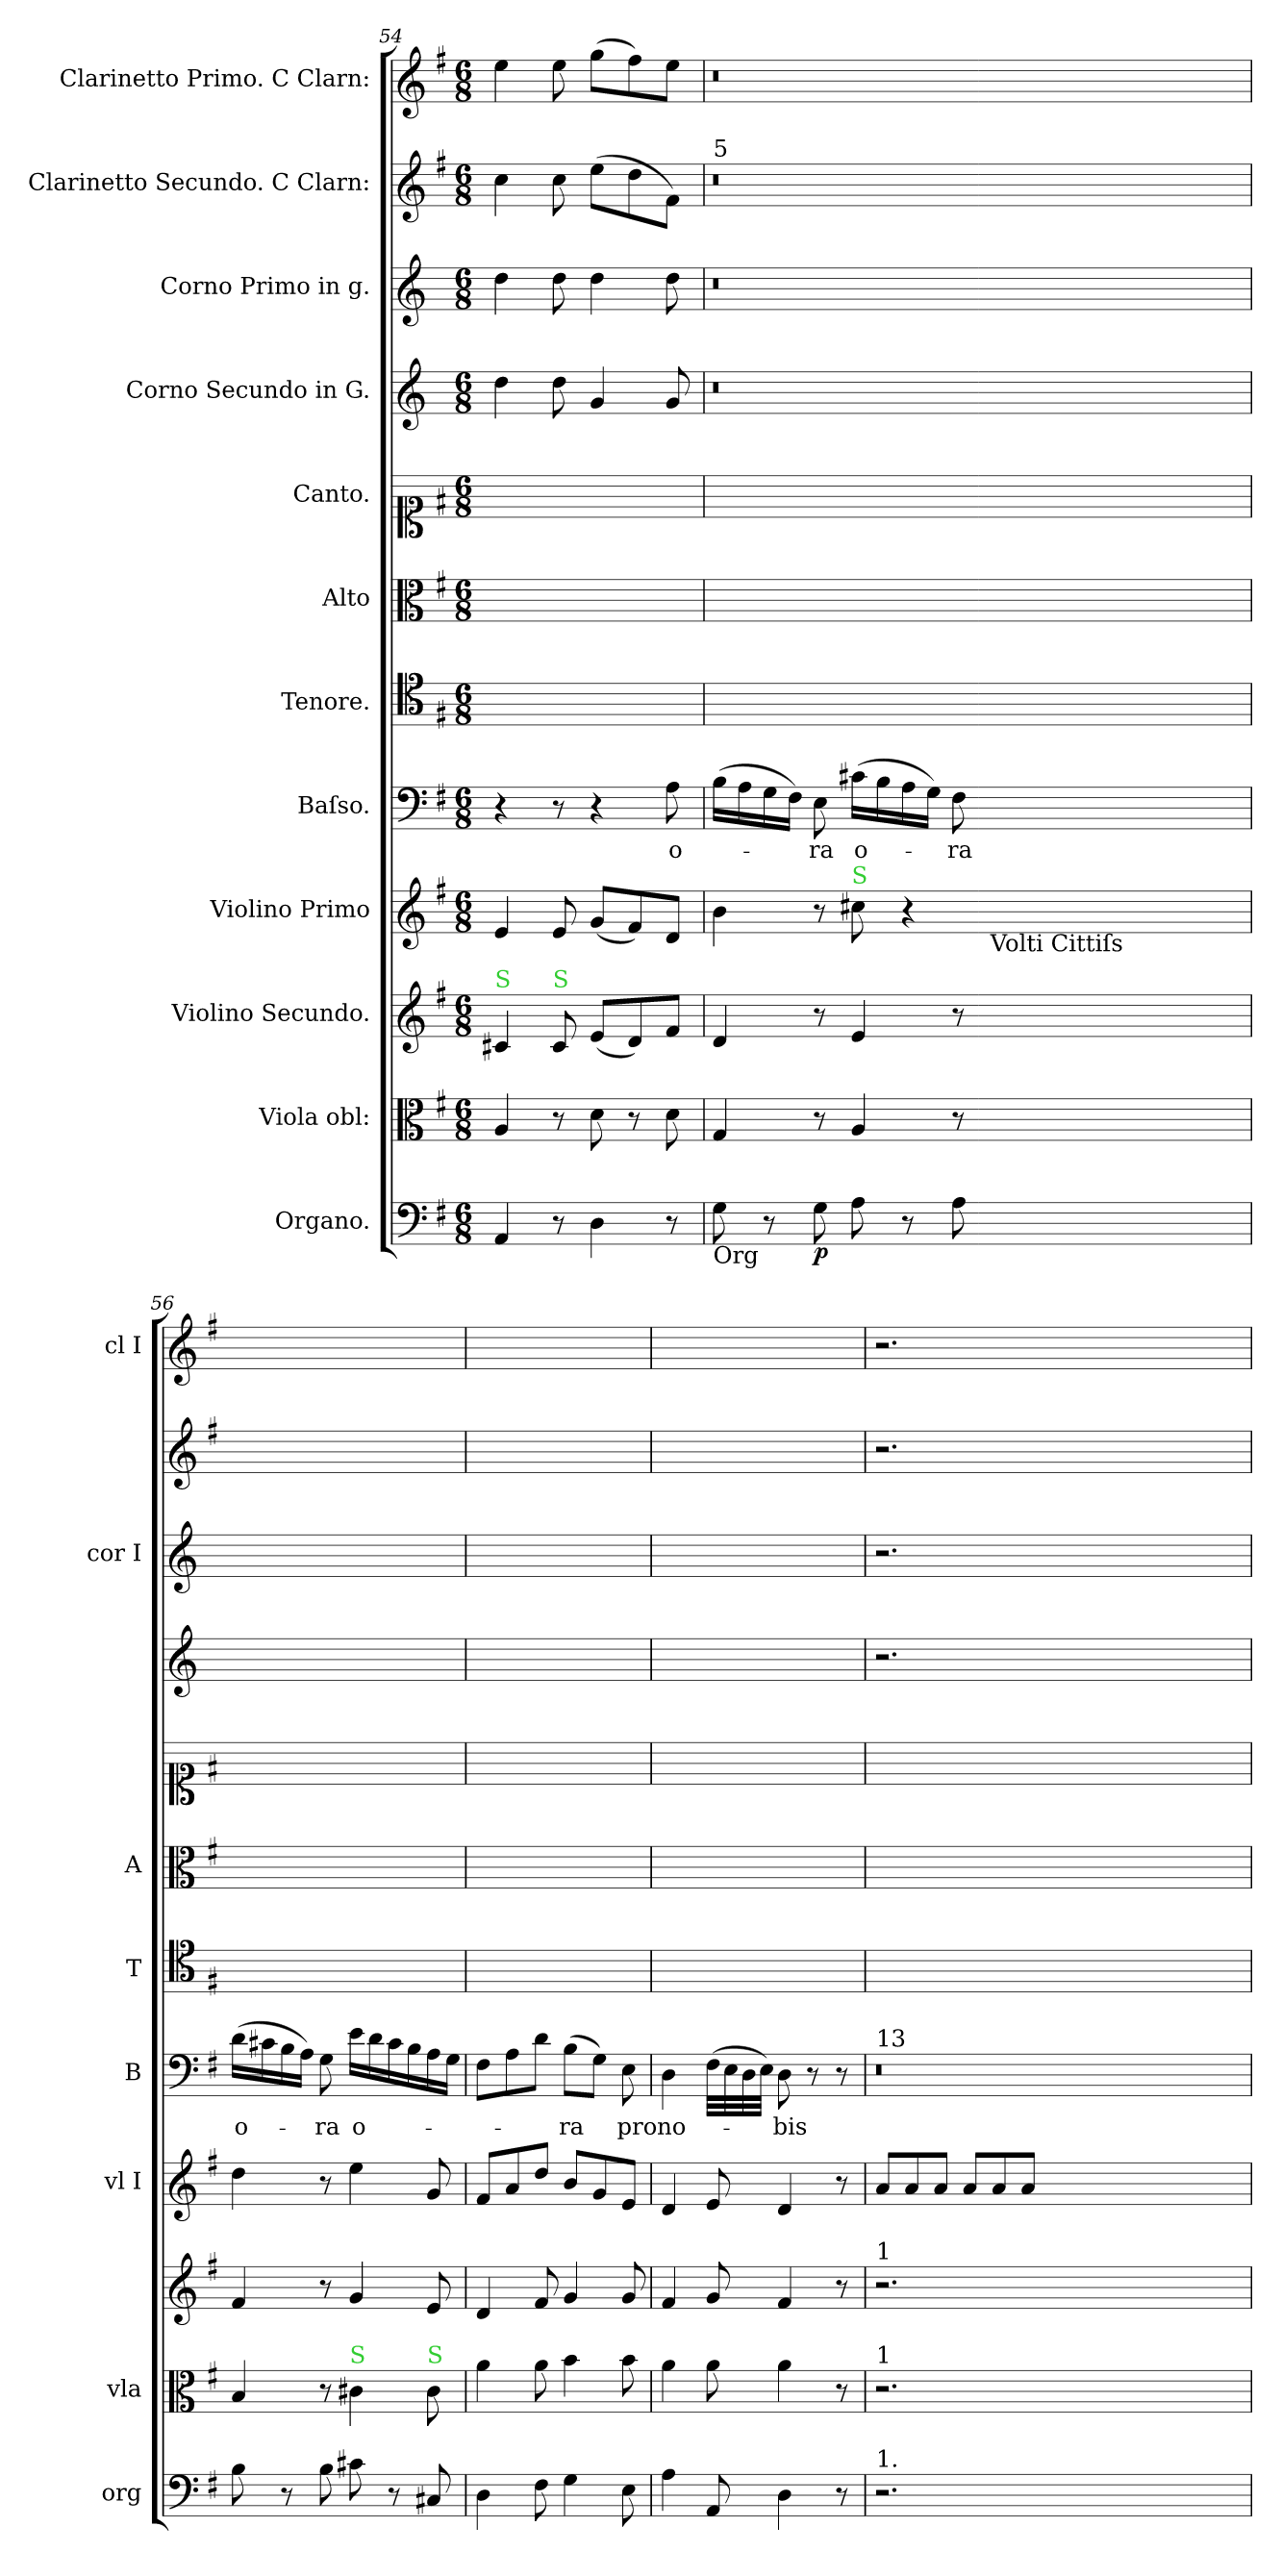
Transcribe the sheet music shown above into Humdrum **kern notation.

**kern	**dynam	**kern	**kern	**dynam	**kern	**dynam	**kern	**text	**dynam	**kern	**kern	**kern	**kern	**kern	**kern	**kern
*part12	*part12	*part11	*part10	*part10	*part9	*part9	*part8	*part8	*part8	*part7	*part6	*part5	*part4	*part3	*part2	*part1
*staff12	*staff12	*staff11	*staff10	*staff10	*staff9	*staff9	*staff8	*staff8	*staff8	*staff7	*staff6	*staff5	*staff4	*staff3	*staff2	*staff1
*I"Organo.	*	*I"Viola obl:	*I"Violino Secundo.	*	*I"Violino Primo	*	*I"Baſso.	*	*	*I"Tenore.	*I"Alto	*I"Canto.	*I"Corno Secundo in G.	*I"Corno Primo in g.	*I"Clarinetto Secundo. C Clarn:	*I"Clarinetto Primo. C Clarn:
*I'org	*	*I'vla	*	*	*I'vl I	*	*I'B	*	*	*I'T	*I'A	*	*	*I'cor I	*	*I'cl I
*clefF4	*	*clefC3	*clefG2	*	*clefG2	*	*clefF4	*	*	*clefC4	*clefC3	*clefC1	*clefG2	*clefG2	*clefG2	*clefG2
*	*	*	*	*	*	*	*	*	*	*	*	*	*ITrd3c5	*ITrd3c5	*	*
*k[f#]	*	*k[f#]	*k[f#]	*	*k[f#]	*	*k[f#]	*	*	*k[f#]	*k[f#]	*k[f#]	*k[f#]	*k[f#]	*k[f#]	*k[f#]
*G:	*	*G:	*G:	*	*G:	*	*G:	*	*	*G:	*G:	*G:	*G:	*G:	*G:	*G:
*M6/8	*	*M6/8	*M6/8	*	*M6/8	*	*M6/8	*	*	*M6/8	*M6/8	*M6/8	*M6/8	*M6/8	*M6/8	*M6/8
=54	=54	=54	=54	=54	=54	=54	=54	=54	=54	=54	=54	=54	=54	=54	=54	=54
!	!	!	!LO:TX:a:color=limegreen:t=S	!	!	!	!	!	!	!	!	!	!	!	!	!
4AA/	.	4A/	4c#X	.	4e/	.	4r	.	.	2.ryy	2.ryy	2.ryy	4a\	4a\	4cc\	4ee\
!	!	!	!LO:TX:a:color=limegreen:t=S	!	!	!	!	!	!	!	!	!	!	!	!	!
8r	.	8r	8c#	.	8e/	.	8r	.	.	.	.	.	8a\	8a\	8cc\	8ee\
4D\	.	8d\	(8e/L	.	(8g/L	.	4r	.	.	.	.	.	4d/	4a\	(8ee\L	(8gg\L
.	.	8r	8d/)	.	8f#/)	.	.	.	.	.	.	.	.	.	8dd\	8ff#\)
!	!	!	!	!	!	!	!	!	!LO:DY:a	!	!	!	!	!	!	!
8r	.	8d\	8f#/J	.	8d/J	.	8A\	o-	fort	.	.	.	8d/	8a\	8f#/J)	8ee\J
=55	=55	=55	=55	=55	=55	=55	=55	=55	=55	=55	=55	=55	=55	=55	=55	=55
!	!	!	!	!	!	!	!	!	!	!	!	!	!	!	!LO:TX:a:t=5	!
!LO:TX:b:t=Org	!	!	!	!	!	!	!	!	!	!	!	!	!	!	!	!
!	!	!	!	!LO:DY:a	!	!LO:DY:b	!	!	!	!	!	!	!	!	!	!
8G\	.	4G/	4d/	pia	4b\	pia	(16B\LL	.	.	2.ryy	2.ryy	2.ryy	0.r	0.r	0.r	0.r
.	.	.	.	.	.	.	16A\	.	.	.	.	.	.	.	.	.
8r	.	.	.	.	.	.	16G\	.	.	.	.	.	.	.	.	.
.	.	.	.	.	.	.	16F#\JJ)	.	.	.	.	.	.	.	.	.
!	!LO:DY:b	!	!	!	!	!	!	!	!	!	!	!	!	!	!	!
8G\	p	8r	8r	.	8r	.	8E\	-ra	.	.	.	.	.	.	.	.
!	!	!	!	!	!LO:TX:a:color=limegreen:t=S	!	!	!	!	!	!	!	!	!	!	!
8A\	.	4A/	4e/	.	8cc#X	.	(16c#X\LL	-o-	.	.	.	.	.	.	.	.
.	.	.	.	.	.	.	16B\	.	.	.	.	.	.	.	.	.
8r	.	.	.	.	4r	.	16A\	.	.	.	.	.	.	.	.	.
.	.	.	.	.	.	.	16G\JJ)	.	.	.	.	.	.	.	.	.
8A\	.	8r	8r	.	.	.	8F#\	-ra	.	.	.	.	.	.	.	.
!	!	!	!	!	!LO:TX:b:t=Volti Cittiſs	!	!	!	!	!	!	!	!	!	!	!
0ryy	.	0ryy	0ryy	.	0ryy	.	0ryy	.	.	0ryy	0ryy	0ryy	.	.	.	.
4ryy	.	4ryy	4ryy	.	4ryy	.	4ryy	.	.	4ryy	4ryy	4ryy	.	.	.	.
=56	=56	=56	=56	=56	=56	=56	=56	=56	=56	=56	=56	=56	=56	=56	=56	=56
8B\	.	4B/	4f#/	.	4dd\	.	(16dLL	o-	.	2.ryy	2.ryy	2.ryy	2.ryy	2.ryy	2.ryy	2.ryy
.	.	.	.	.	.	.	16c#X\	.	.	.	.	.	.	.	.	.
8r	.	.	.	.	.	.	16B\	.	.	.	.	.	.	.	.	.
.	.	.	.	.	.	.	16AJJ)	.	.	.	.	.	.	.	.	.
8B\	.	8r	8r	.	8r	.	8G\	-ra	.	.	.	.	.	.	.	.
!	!	!LO:TX:a:color=limegreen:t=S	!	!	!	!	!	!	!	!	!	!	!	!	!	!
8c#X\	.	4c#X	4g/	.	4ee\	.	16e\LL	o-	.	.	.	.	.	.	.	.
.	.	.	.	.	.	.	16d\	.	.	.	.	.	.	.	.	.
8r	.	.	.	.	.	.	16c#\	.	.	.	.	.	.	.	.	.
.	.	.	.	.	.	.	16B\	.	.	.	.	.	.	.	.	.
!	!	!LO:TX:a:color=limegreen:t=S	!	!	!	!	!	!	!	!	!	!	!	!	!	!
8C#X/	.	8c#	8e/	.	8g/	.	16A\	.	.	.	.	.	.	.	.	.
.	.	.	.	.	.	.	16G\JJ	.	.	.	.	.	.	.	.	.
=57	=57	=57	=57	=57	=57	=57	=57	=57	=57	=57	=57	=57	=57	=57	=57	=57
4D\	.	4a\	4d/	.	8f#/L	.	8F#\L	.	.	2.ryy	2.ryy	2.ryy	2.ryy	2.ryy	2.ryy	2.ryy
.	.	.	.	.	8a/	.	8A\	.	.	.	.	.	.	.	.	.
8F#\	.	8a\	8f#/	.	8dd/J	.	8d\J	.	.	.	.	.	.	.	.	.
4G\	.	4b\	4g/	.	8b/L	.	(8B\L	ra	.	.	.	.	.	.	.	.
.	.	.	.	.	8g/	.	8G\J)	.	.	.	.	.	.	.	.	.
8E\	.	8b\	8g/	.	8e/J	.	8E\	pro	.	.	.	.	.	.	.	.
=58	=58	=58	=58	=58	=58	=58	=58	=58	=58	=58	=58	=58	=58	=58	=58	=58
4A\	.	4a\	4f#/	.	4d/	.	4D\	no-	.	2.ryy	2.ryy	2.ryy	2.ryy	2.ryy	2.ryy	2.ryy
8AA/	.	8a\	8g/	.	8e/	.	(32F#\LLL	.	.	.	.	.	.	.	.	.
.	.	.	.	.	.	.	32E\	.	.	.	.	.	.	.	.	.
.	.	.	.	.	.	.	32D\	.	.	.	.	.	.	.	.	.
.	.	.	.	.	.	.	32E\JJJ)	.	.	.	.	.	.	.	.	.
4D\	.	4a\	4f#/	.	4d/	.	8D\	-bis	.	.	.	.	.	.	.	.
.	.	.	.	.	.	.	8r	.	.	.	.	.	.	.	.	.
8r	.	8r	8r	.	8r	.	8r	.	.	.	.	.	.	.	.	.
=59	=59	=59	=59	=59	=59	=59	=59	=59	=59	=59	=59	=59	=59	=59	=59	=59
!	!	!	!	!	!	!	!LO:TX:a:t=13	!	!	!	!	!	!	!	!	!
!	!	!	!LO:TX:a:t=1	!	!	!	!	!	!	!	!	!	!	!	!	!
!	!	!LO:TX:a:t=1	!	!	!	!	!	!	!	!	!	!	!	!	!	!
!LO:TX:a:t=1.	!	!	!	!	!	!	!	!	!	!	!	!	!	!	!	!
2.r	.	2.r	2.r	.	8a/L	.	0.r	.	.	2.ryy	2.ryy	2.ryy	2.r	2.r	2.r	2.r
.	.	.	.	.	8a/	.	.	.	.	.	.	.	.	.	.	.
.	.	.	.	.	8a/J	.	.	.	.	.	.	.	.	.	.	.
.	.	.	.	.	8a/L	.	.	.	.	.	.	.	.	.	.	.
.	.	.	.	.	8a/	.	.	.	.	.	.	.	.	.	.	.
.	.	.	.	.	8a/J	.	.	.	.	.	.	.	.	.	.	.
0ryy	.	0ryy	0ryy	.	0ryy	.	.	.	.	0ryy	0ryy	0ryy	0ryy	0ryy	0ryy	0ryy
4ryy	.	4ryy	4ryy	.	4ryy	.	.	.	.	4ryy	4ryy	4ryy	4ryy	4ryy	4ryy	4ryy
=	=	=	=	=	=	=	=	=	=	=	=	=	=	=	=	=
*-	*-	*-	*-	*-	*-	*-	*-	*-	*-	*-	*-	*-	*-	*-	*-	*-
